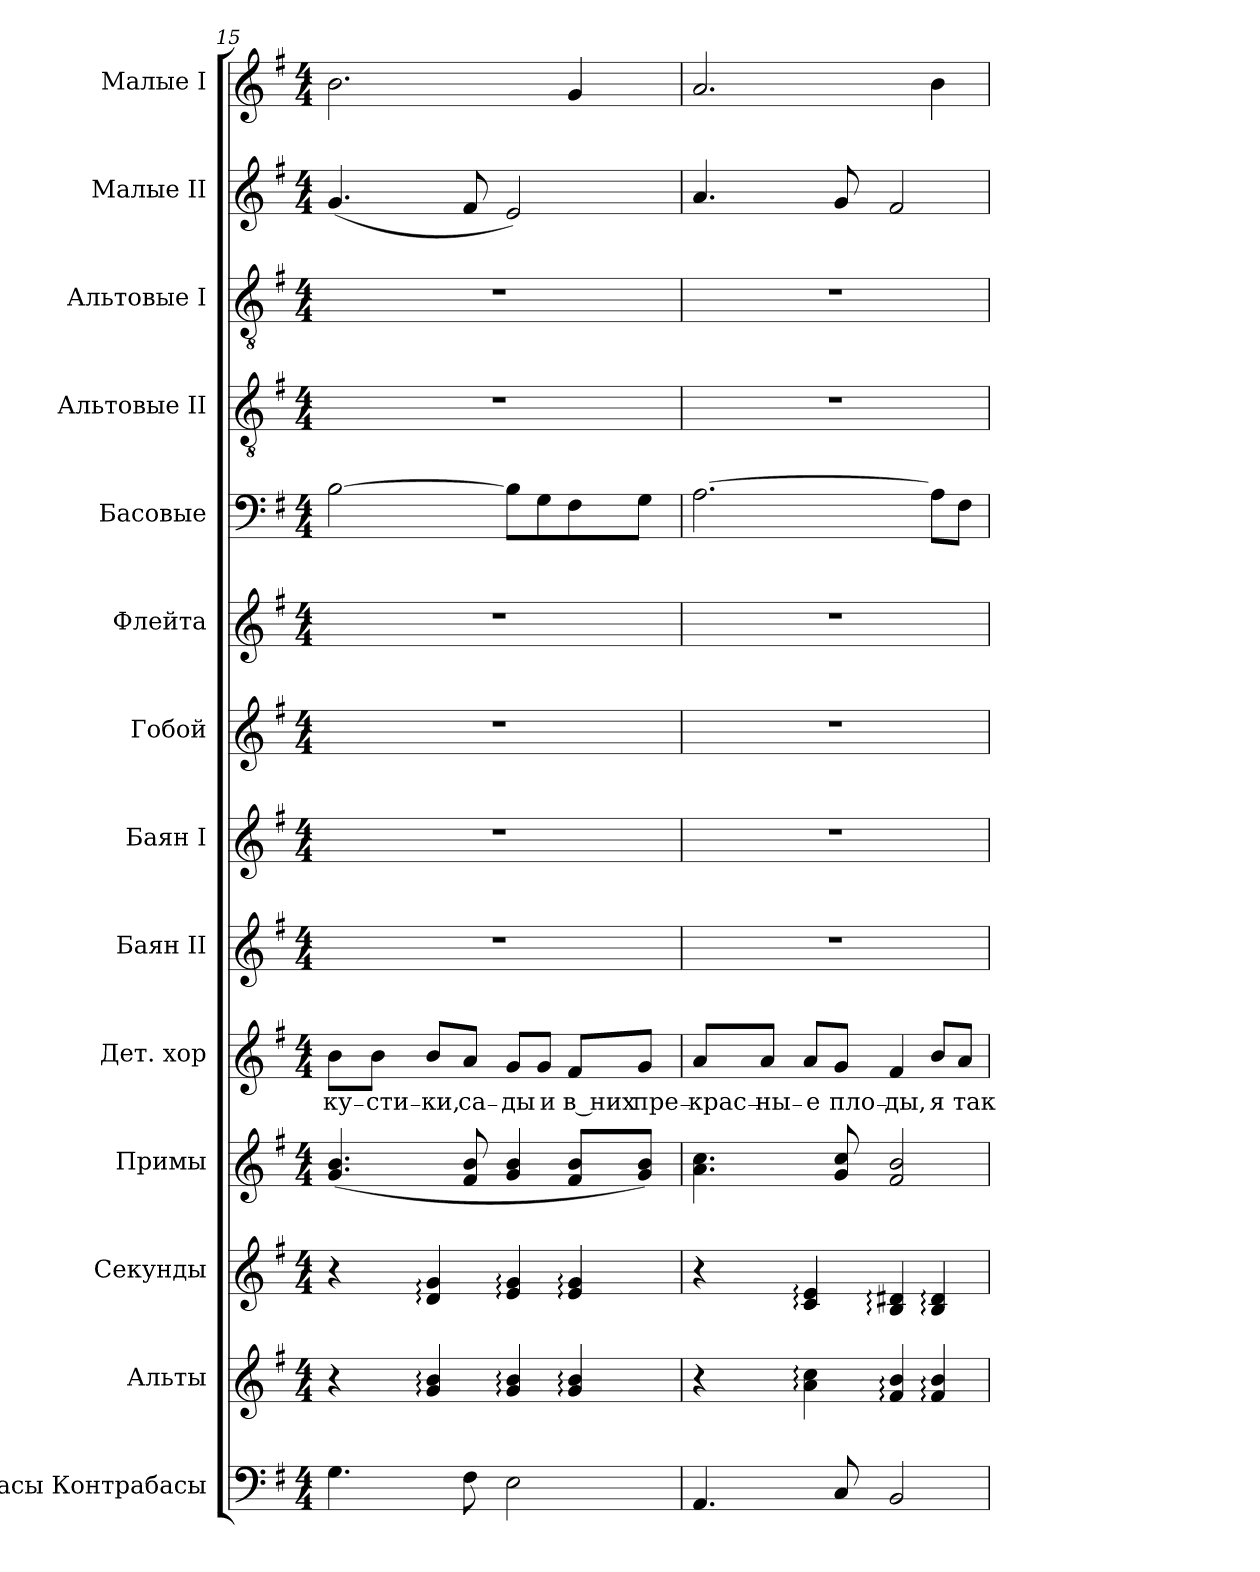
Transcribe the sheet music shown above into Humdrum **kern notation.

**kern	**kern	**kern	**kern	**kern	**text	**kern	**kern	**kern	**kern	**kern	**kern	**kern	**kern	**kern
*part14	*part13	*part12	*part11	*part10	*part10	*part9	*part8	*part7	*part6	*part5	*part4	*part3	*part2	*part1
*staff14	*staff13	*staff12	*staff11	*staff10	*staff10	*staff9	*staff8	*staff7	*staff6	*staff5	*staff4	*staff3	*staff2	*staff1
*I"Басы Контрабасы	*I"Альты	*I"Секунды	*I"Примы	*I"Дет. хор	*	*I"Баян II	*I"Баян I	*I"Гобой	*I"Флейта	*I"Басовые	*I"Альтовые II	*I"Альтовые I	*I"Малые II	*I"Малые I
!!LO:PB:g=z
*clefF4	*clefG2	*clefG2	*clefG2	*clefG2	*	*clefG2	*clefG2	*clefG2	*clefG2	*clefF4	*clefGv2	*clefGv2	*clefG2	*clefG2
*ITrd7c12	*ITrd7c12	*	*	*	*	*	*	*	*	*	*	*	*	*
*k[f#]	*k[f#]	*k[f#]	*k[f#]	*k[f#]	*	*k[f#]	*k[f#]	*k[f#]	*k[f#]	*k[f#]	*k[f#]	*k[f#]	*k[f#]	*k[f#]
*G:	*G:	*G:	*G:	*G:	*	*G:	*G:	*G:	*G:	*G:	*G:	*G:	*G:	*G:
*M4/4	*M4/4	*M4/4	*M4/4	*M4/4	*	*M4/4	*M4/4	*M4/4	*M4/4	*M4/4	*M4/4	*M4/4	*M4/4	*M4/4
=15	=15	=15	=15	=15	=15	=15	=15	=15	=15	=15	=15	=15	=15	=15
!	!	!	!	!	!LO:LY:b	!	!	!	!	!	!	!	!	!
4.GG\	4r	4r	(<4.g/ 4.b/	8b\L	ку₋	1r	1r	1r	1r	[2B\	1r	1r	(<4.g/	2.b\
!	!	!	!	!	!LO:LY:b	!	!	!	!	!	!	!	!	!
.	.	.	.	8b\J	сти₋	.	.	.	.	.	.	.	.	.
!	!	!	!	!	!LO:LY:b	!	!	!	!	!	!	!	!	!
.	4G/: 4B/:	4d/: 4g/:	.	8b/L	ки,	.	.	.	.	.	.	.	.	.
!	!	!	!	!	!LO:LY:b	!	!	!	!	!	!	!	!	!
8FF#\	.	.	8f#/ 8b/	8a/J	са₋	.	.	.	.	.	.	.	8f#/	.
!	!	!	!	!	!LO:LY:b	!	!	!	!	!	!	!	!	!
2EE\	4G/: 4B/:	4e/: 4g/:	4g/ 4b/	8g/L	ды	.	.	.	.	8B\L]	.	.	2e/)	.
!	!	!	!	!	!LO:LY:b	!	!	!	!	!	!	!	!	!
.	.	.	.	8g/J	и	.	.	.	.	8G\	.	.	.	.
!	!	!	!	!	!LO:LY:b	!	!	!	!	!	!	!	!	!
.	4G/: 4B/:	4e/: 4g/:	8f#/ 8b/L	8f#/L	в них	.	.	.	.	8F#\	.	.	.	4g/
!	!	!	!	!	!LO:LY:b	!	!	!	!	!	!	!	!	!
.	.	.	8g/ 8b/J)	8g/J	пре₋	.	.	.	.	8G\J	.	.	.	.
=16	=16	=16	=16	=16	=16	=16	=16	=16	=16	=16	=16	=16	=16	=16
!	!	!	!	!	!LO:LY:b	!	!	!	!	!	!	!	!	!
4.AAA/	4r	4r	4.a\ 4.cc\	8a/L	крас₋	1r	1r	1r	1r	[2.A\	1r	1r	4.a/	2.a/
!	!	!	!	!	!LO:LY:b	!	!	!	!	!	!	!	!	!
.	.	.	.	8a/J	ны₋	.	.	.	.	.	.	.	.	.
!	!	!	!	!	!LO:LY:b	!	!	!	!	!	!	!	!	!
.	4A\: 4c\:	4c/: 4e/:	.	8a/L	е	.	.	.	.	.	.	.	.	.
!	!	!	!	!	!LO:LY:b	!	!	!	!	!	!	!	!	!
8CC/	.	.	8g/ 8cc/	8g/J	пло₋	.	.	.	.	.	.	.	8g/	.
!	!	!	!	!	!LO:LY:b	!	!	!	!	!	!	!	!	!
2BBB/	4F#/: 4B/:	4B/: 4d#X/:	2f#/ 2b/	4f#/	ды,	.	.	.	.	.	.	.	2f#/	.
!	!	!	!	!	!LO:LY:b	!	!	!	!	!	!	!	!	!
.	4F#/: 4B/:	4B/: 4d#/:	.	8b/L	я	.	.	.	.	8A\L]	.	.	.	4b\
!	!	!	!	!	!LO:LY:b	!	!	!	!	!	!	!	!	!
.	.	.	.	8a/J	так	.	.	.	.	8F#\J	.	.	.	.
=	=	=	=	=	=	=	=	=	=	=	=	=	=	=
*-	*-	*-	*-	*-	*-	*-	*-	*-	*-	*-	*-	*-	*-	*-
